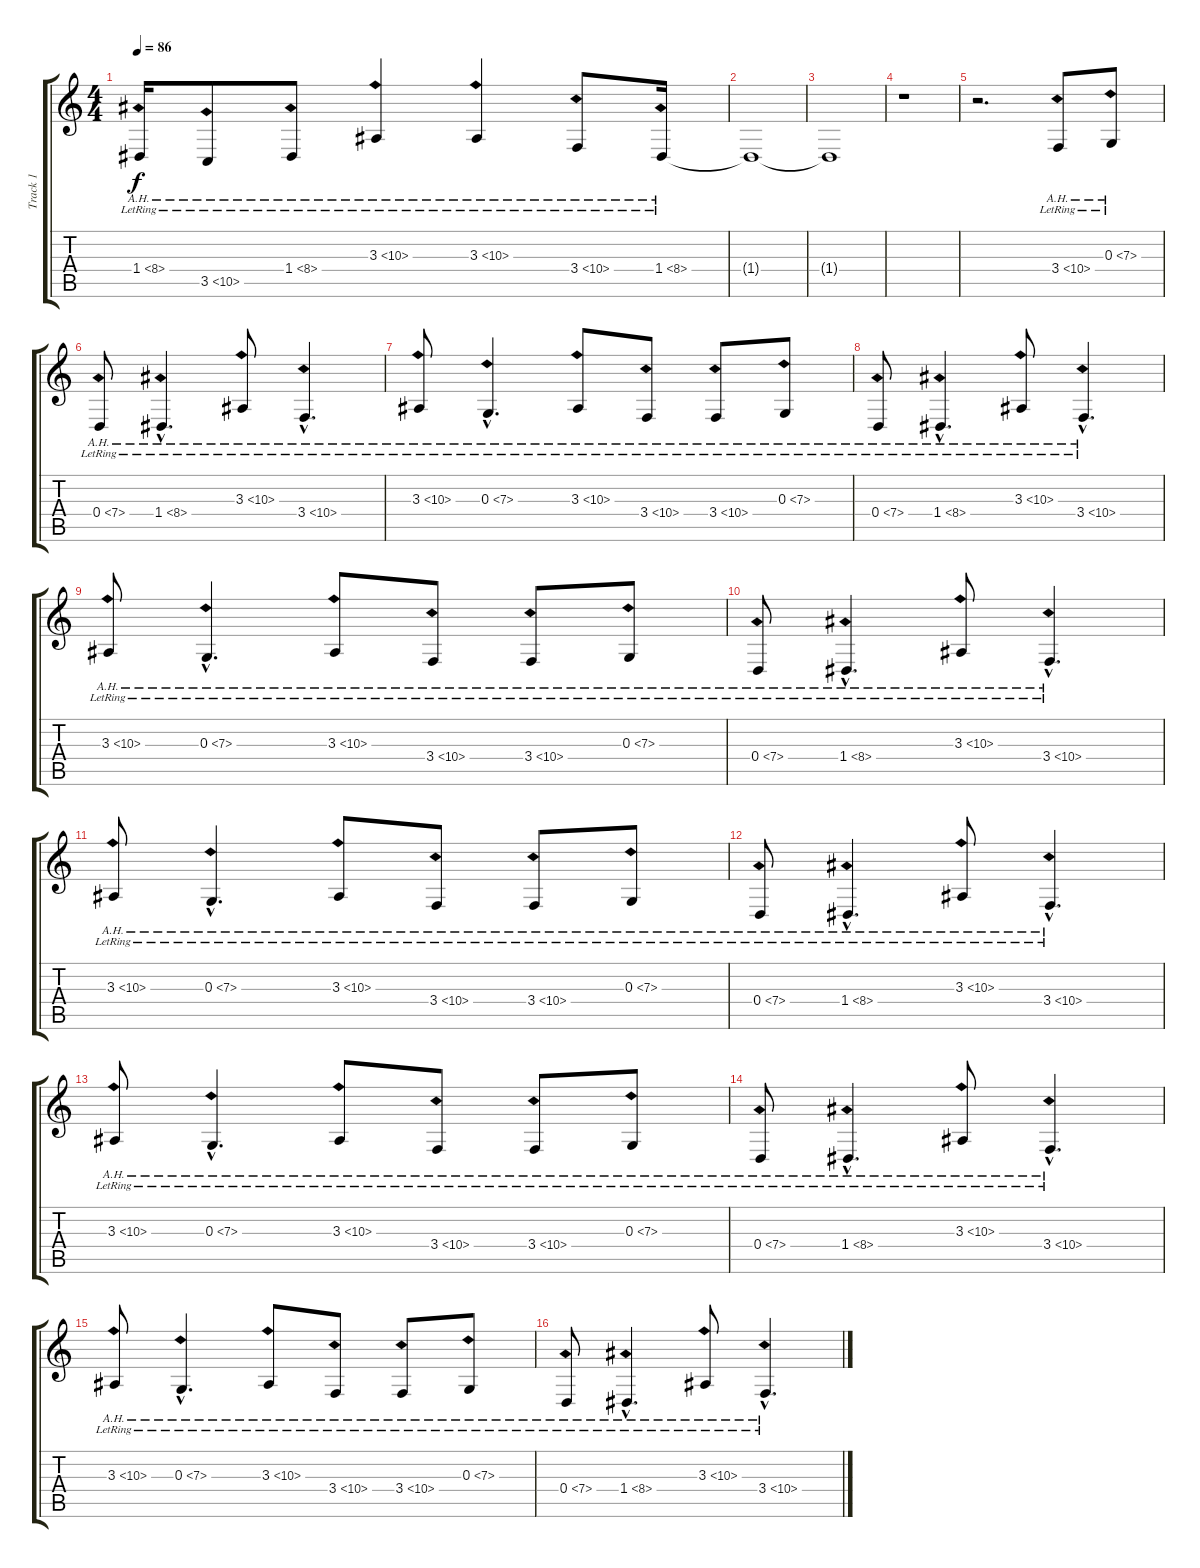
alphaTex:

\track ("Track 1" "Track 1") {instrument acousticgrandpiano}
\staff {score tabs}
\tuning (E4 B3 G3 D3 A2 E2) {hide}
\ts (4 4)
\tempo 86
\clef g2
\ks c
1.4{ah 7 lr}.16{dy f instrument acousticgrandpiano} 3.5{ah 7 lr}.8 1.4{ah 7 lr}.8 3.3{ah 7 lr}.4 3.3{ah 7 lr}.4 3.4{ah 7 lr}.8 1.4{ah 7 lr}.16 |
1.4{t}.1 |
1.4{t}.1 |
r.1 |
r.2{d} 3.4{ah 7 lr}.8 0.3{ah 7 lr}.8 |
0.4{ah 7 lr}.8 1.4{ah 7 hac lr}.4{d} 3.3{ah 7 lr}.8 3.4{ah 7 hac lr}.4{d} |
3.3{ah 7 lr}.8 0.3{ah 7 hac lr}.4{d} 3.3{ah 7 lr}.8 3.4{ah 7 lr}.8 3.4{ah 7 lr}.8 0.3{ah 7 lr}.8 |
0.4{ah 7 lr}.8 1.4{ah 7 hac lr}.4{d} 3.3{ah 7 lr}.8 3.4{ah 7 hac lr}.4{d} |
3.3{ah 7 lr}.8 0.3{ah 7 hac lr}.4{d} 3.3{ah 7 lr}.8 3.4{ah 7 lr}.8 3.4{ah 7 lr}.8 0.3{ah 7 lr}.8 |
0.4{ah 7 lr}.8 1.4{ah 7 hac lr}.4{d} 3.3{ah 7 lr}.8 3.4{ah 7 hac lr}.4{d} |
3.3{ah 7 lr}.8 0.3{ah 7 hac lr}.4{d} 3.3{ah 7 lr}.8 3.4{ah 7 lr}.8 3.4{ah 7 lr}.8 0.3{ah 7 lr}.8 |
0.4{ah 7 lr}.8 1.4{ah 7 hac lr}.4{d} 3.3{ah 7 lr}.8 3.4{ah 7 hac lr}.4{d} |
3.3{ah 7 lr}.8 0.3{ah 7 hac lr}.4{d} 3.3{ah 7 lr}.8 3.4{ah 7 lr}.8 3.4{ah 7 lr}.8 0.3{ah 7 lr}.8 |
0.4{ah 7 lr}.8 1.4{ah 7 hac lr}.4{d} 3.3{ah 7 lr}.8 3.4{ah 7 hac lr}.4{d} |
3.3{ah 7 lr}.8 0.3{ah 7 hac lr}.4{d} 3.3{ah 7 lr}.8 3.4{ah 7 lr}.8 3.4{ah 7 lr}.8 0.3{ah 7 lr}.8 |
0.4{ah 7 lr}.8 1.4{ah 7 hac lr}.4{d} 3.3{ah 7 lr}.8 3.4{ah 7 hac lr}.4{d}
